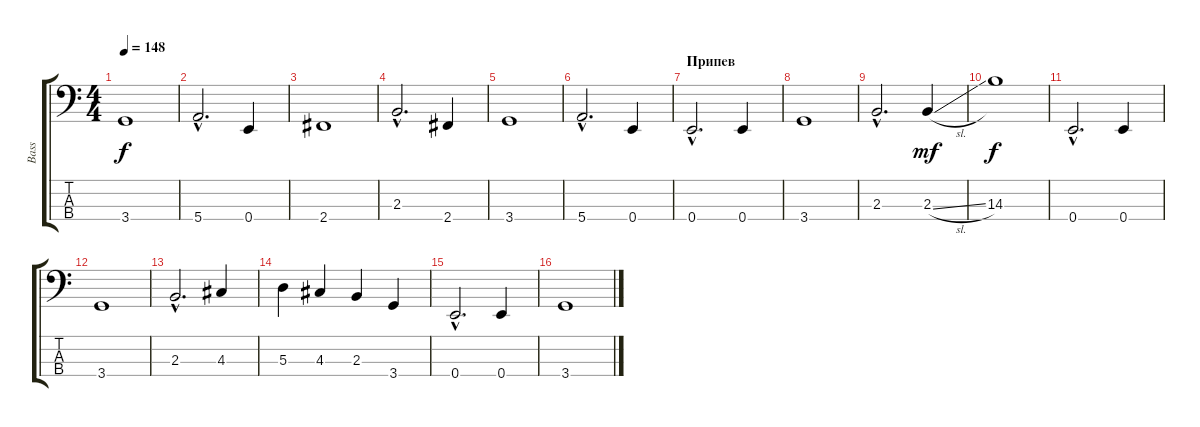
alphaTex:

\track ("Bass" "Bass") {instrument electricbassfinger}
\staff {score tabs}
\tuning (G2 D2 A1 E1) {hide}
\ts (4 4)
\tempo 148
\clef f4
\ks c
3.4.1{dy f} |
5.4{hac}.2{d} 0.4.4 |
2.4.1{volume 9} |
2.3{hac}.2{d} 2.4.4 |
3.4.1 |
5.4{hac}.2{d} 0.4.4 |
\section ("" "Припев")
0.4{hac}.2{d volume 16} 0.4.4 |
3.4.1 |
2.3{hac}.2{d} 2.3{sl}.4{dy mf} |
14.3.1{dy f} |
0.4{hac}.2{d} 0.4.4 |
3.4.1 |
2.3{hac}.2{d} 4.3.4 |
5.3.4 4.3.4 2.3.4 3.4.4 |
0.4{hac}.2{d} 0.4.4 |
3.4.1
